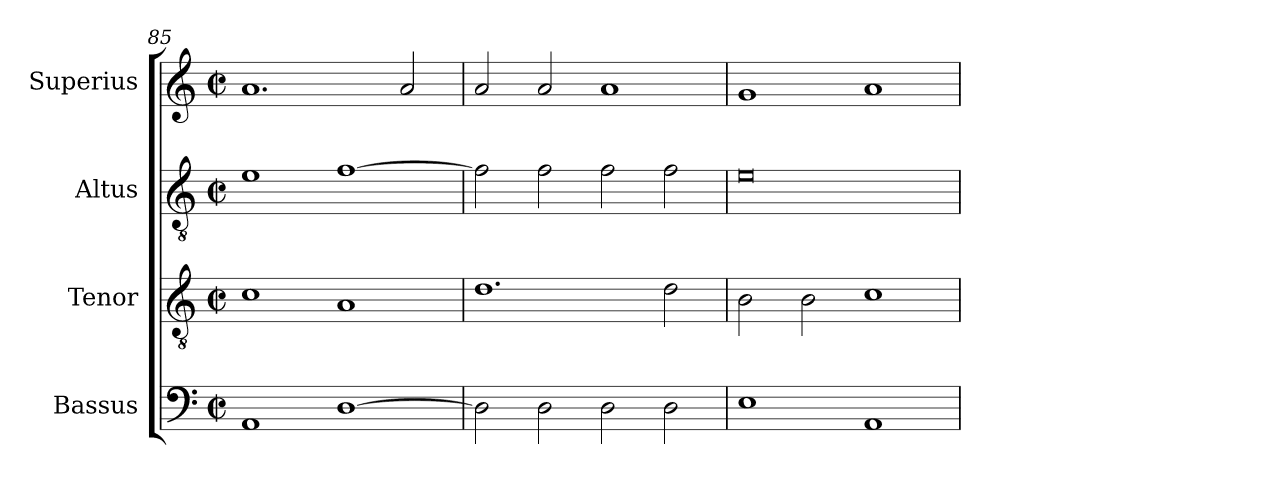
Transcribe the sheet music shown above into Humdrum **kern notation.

**kern	**kern	**kern	**kern
*part4	*part3	*part2	*part1
*staff4	*staff3	*staff2	*staff1
*I"Bassus	*I"Tenor	*I"Altus	*I"Superius
*I'B.	*I'T.	*I'A.	*I'S.
*clefF4	*clefGv2	*clefGv2	*clefG2
*	*ITrd7c12	*ITrd7c12	*
*k[]	*k[]	*k[]	*k[]
*C:	*C:	*C:	*C:
*M2/2	*M2/2	*M2/2	*M2/2
*met(c|)	*met(c|)	*met(c|)	*met(c|)
=85	=85	=85	=85
1AAi	1Ci	1Ei	1.ai
[>1Di	1AAi	[>1Fi	.
.	.	.	2ai/
=86	=86	=86	=86
2Di\]	1.Di	2Fi\]	2ai/
2Di\	.	2Fi\	2ai/
2Di\	.	2Fi\	1ai
2Di\	2Di\	2Fi\	.
=87	=87	=87	=87
1Ei	2BBi\	0Ei	1gi
.	2BBi\	.	.
1AAi	1Ci	.	1ai
=	=	=	=
*-	*-	*-	*-
